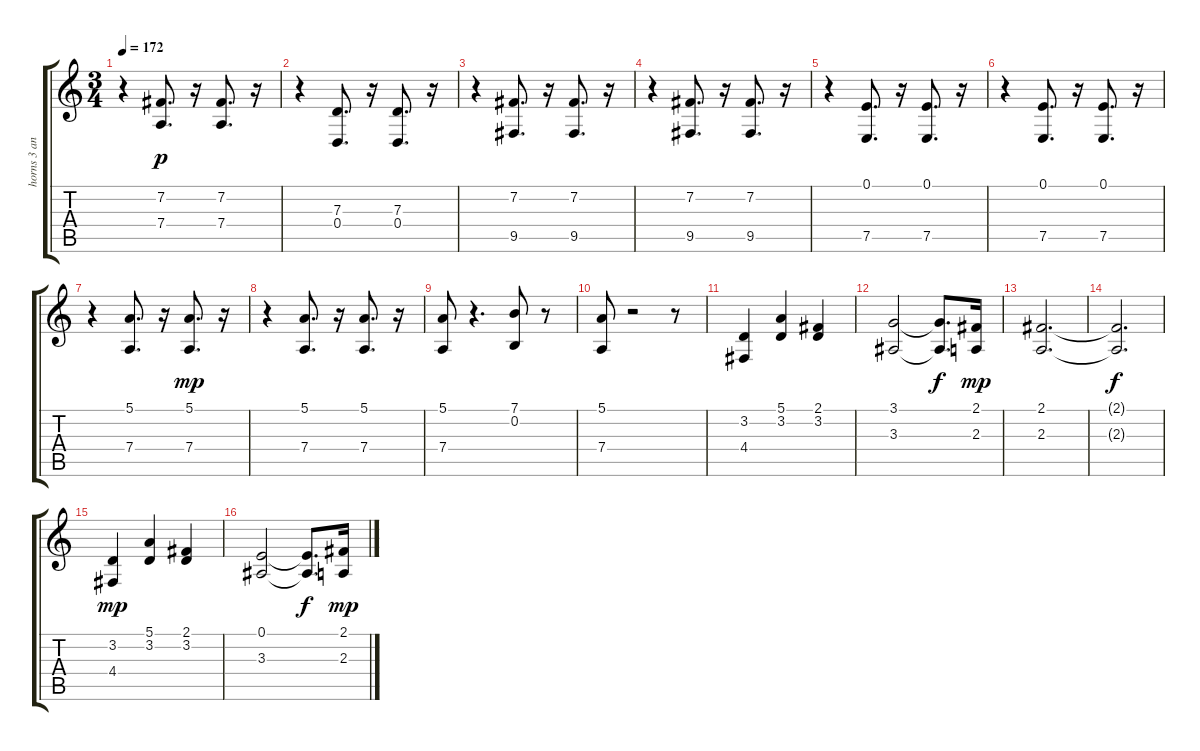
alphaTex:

\track ("horns 3 and 4" "horns 3 an") {instrument frenchhorn}
\staff {score tabs}
\tuning (E4 B3 G3 D3 A2 E2) {hide}
\ts (3 4)
\tempo 172
\clef g2
\ks c
r.4{dy p} (7.2 7.4).8{d} r.16 (7.2 7.4).8{d} r.16 |
r.4 (7.3 0.4).8{d} r.16 (7.3 0.4).8{d} r.16 |
r.4 (7.2 9.5).8{d} r.16 (7.2 9.5).8{d} r.16 |
r.4 (7.2 9.5).8{d} r.16 (7.2 9.5).8{d} r.16 |
r.4 (0.1 7.5).8{d} r.16 (0.1 7.5).8{d} r.16 |
r.4 (0.1 7.5).8{d} r.16 (0.1 7.5).8{d} r.16 |
r.4 (5.1 7.4).8{d} r.16 (5.1 7.4).8{d dy mp} r.16 |
r.4 (5.1 7.4).8{d} r.16 (5.1 7.4).8{d} r.16 |
(5.1 7.4).8 r.4{d} (7.1 0.2).8 r.8 |
(5.1 7.4).8 r.2 r.8 |
(3.2 4.4).4 (5.1 3.2).4 (2.1 3.2).4 |
(3.1 3.3).2 (3.1{t} 3.3{t}).8{d dy f} (2.1 2.3).16{dy mp} |
(2.1 2.3).2{d} |
(2.1{t} 2.3{t}).2{d dy f} |
(3.2 4.4).4{dy mp} (5.1 3.2).4 (2.1 3.2).4 |
(0.1 3.3).2 (0.1{t} 3.3{t}).8{d dy f} (2.1 2.3).16{dy mp}
